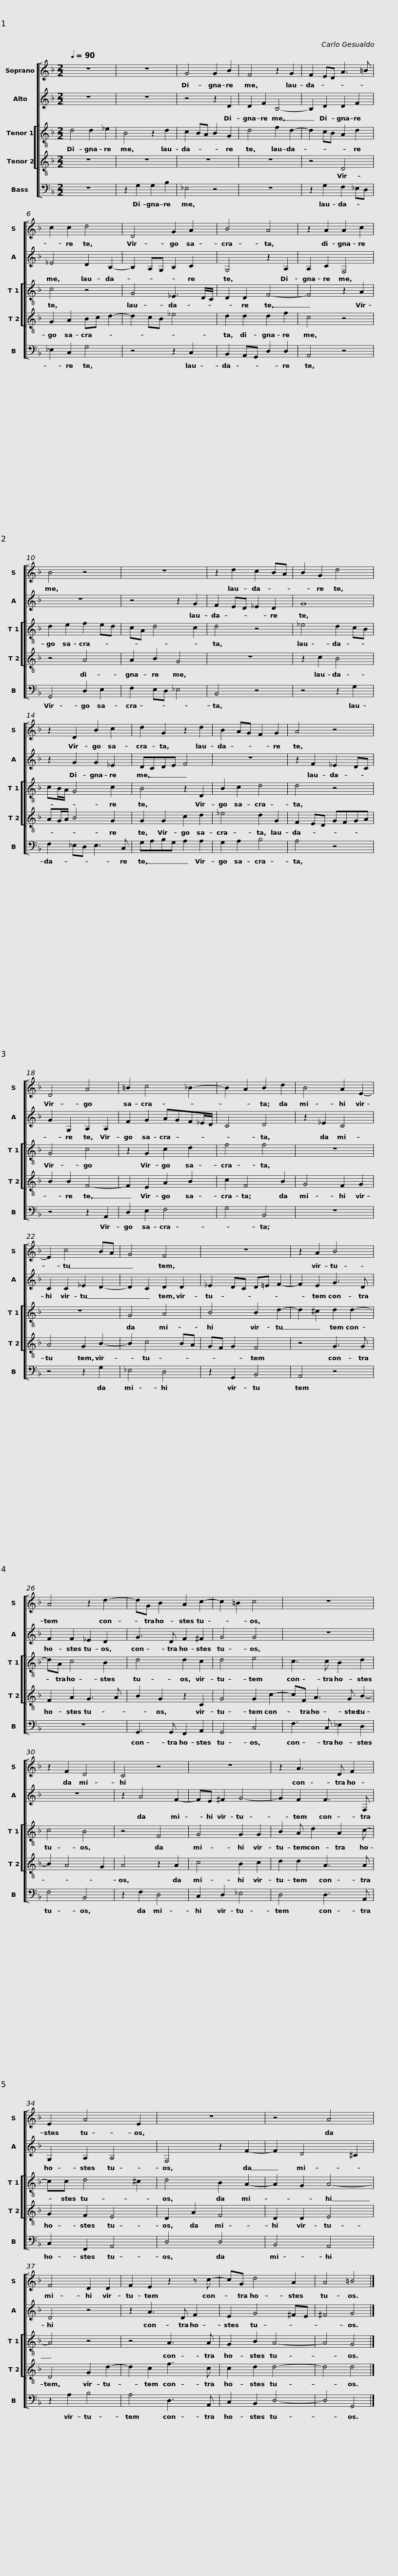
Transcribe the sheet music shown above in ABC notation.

X:1
%%score [ 1 2 [ 3 4 ] 5 ]
L:1/8
Q:1/4=90
M:2/2
I:linebreak $
K:F
V:1 treble
V:2 treble
V:3 treble-8
V:4 treble-8
V:5 bass
V:1
 z8 | z8 | G4 G2 B2 | F4 z2 G2 | F2 ED A3 =B |$ %5
 c2 c2 d4 | D4 G2 A2 | B4 A4 | z2 A2 A2 c2 | B4 z4 |$ %10
 z8 | z2 d2 c2 BA | B2 G2 d4 | z2 D2 B2 c2 |$ d2 G2 z2 d2 | %15
 B2 AG F2 G2 | A4 z4 | D4 A4 | =B2 c4 _B2- |$ B2 A2 B2 d2 | %20
 B4 A2 E2- | E2 c4 BA | G4 F4 | z8 |$ z2 A2 B4 | %25
 A4 z2 d2- | dG B2 A2 c2- | c2 =B2 c4 |$ z8 | z2 F2 D4 | %30
 C4 z4 | z8 |$ z2 A3 D F2 | E2 A4 E2 | z8 | %35
 z4 A4 | F4 D2 D2 |$ F2 E2 z2 z c- | cG d4 A2 | A4 =B4 |] %40
V:2
 z8 | z8 | z4 z2 D2 | D2 F2 B,4- | B,2 D2 D2 F2 |$ %5
 _E4 D2 B,2- | B,2 A,G, B,2 C2 | G,4 z2 A,2 | A,2 C2 F,4 | z8 |$ %10
 z4 z2 G2 | F2 ED _E2 D2 | G8 | z2 G2 G2 _E2 |$ DCDE F4 | %15
 z8 | z2 F2 _E2 DC | G2 G,2 A,2 A,2 | F2 G2 AGF_E/D/ |$ C4 D4 | %20
 z2 _E2 C4 | C2 C2 _E2 D2- | D2 C2 D2 D2 | _E2 DC D=E F2- |$ F2 E2 G3 D | %25
 F2 F2 _E2 D2 | G3 D F2 ^F2 | G4 G4 |$ z8 | z8 | %30
 z2 A4 F2- | FE ^F2 G4- |$ G2 F2 F3 F, | G,2 A,2 A,4 | F,4 z2 F2- | %35
 F2 D4 ^C2 | D4 z4 |$ z2 A3 D F2 | E2 G4 ^FE | ^F4 G4 |] %40
V:3
 d4 d2 _e2 | B4 z2 d2 | c2 BA B2 G2 | d4 f2 d2- | d2 cB A2 d2 |$ %5
 c4 z4 | G4 _E3 D/C/ | D2 D2 F4- | F4 z2 A2 | d2 e2 f2 ed |$ %10
 cA d4 c2 | d4 z4 | _e4 d2 cB | cB/A/ G4 c2 |$ B4 z2 D2 | %15
 B2 c2 d4 | d4 z4 | G4 c4 | z2 G2 c2 d2 |$ f4 f4 | %20
 z8 | z8 | G4 A4 | B4 B2 d2- |$ d2 ^c2 d2 d2- | %25
 dA c4 B2 | d4 d2 c2 | d4 e4 |$ c3 c B2 d2 | c4 B4 | %30
 z4 F4 | G4 G2 G2 |$ B2 A d2 A2 c- | cc d4 ^c2 | d4 B2 A2- | %35
 A2 G2 A4- | A4 z4 |$ z4 A3 A | G2 B2 A4- | A4 G4 |] %40
V:4
 z8 | z8 | z8 | z8 | z4 D4 |$ %5
 G2 A2 Bc d2- | d2 cB _e4 | d2 d2 d2 f2 | c4 z4 | z4 A4 |$ %10
 A2 B2 G4 | z8 | z2 c2 B4 | AG/A/ B4 G2 |$ G2 G2 c2 d2 | %15
 _e4 d2 G2 | F2 ED GFGA | B2 B2 F4- | F2 E2 A2 B2 |$ c2 F4 B2 | %20
 G4 F2 G2 | A4 G2 B2- | B2 c4 BA | GF G2 F4 |$ z4 G3 G | %25
 F2 A2 G3 A | B2 G2 z2 C2 | G4 G2 c2- |$ cF A3 G B2- | B2 A4 G2 | %30
 A4 z2 A2 | c4 B2 c2 |$ d2 d2 A3 A | G2 F2 E4 | D2 A2 F4 | %35
 D2 D2 E4 | D4 G2 d2- |$ d2 c2 f3 c | c2 d2 d4- | d4 d4 |] %40
V:5
 z8 | z2 G,2 G,2 B,2 | _E,4 z4 | z8 | z2 G,2 F,2 _E,D, |$ %5
 _E,2 C,2 G,4 | z4 z2 C,2 | B,,2 A,,G,, D,2 D,2 | A,,4 z4 | G,,4 D,2 E,2 |$ %10
 F,2 E,D, _E,4 | B,,4 z4 | z4 z2 G,2 | F,2 _E,D, E,3 C, |$ G,A,B,G, A,2 A,2 | %15
 G,2 A,2 B,4 | A,4 z4 | z4 z2 A,,2 | D,2 E,2 F,4- |$ G,4 B,,4 | %20
 z8 | z4 z2 G,2 | _E,4 D,4 | z2 G,,2 B,,4 |$ A,,4 z4 | %25
 z8 | G,,3 G,, F,,2 A,,2 | G,,4 C,4 |$ F,3 C, _E,2 D,2 | F,4 B,,4 | %30
 z2 F,2 D,4 | C,2 D,2 _E,4 |$ D,4 D,3 A,, | C,2 F,,2 A,,4 | D,4 D,4 | %35
 B,,4 A,,4 | z2 A,2 B,4 |$ A,4 D,3 A,, | C,2 B,,2 D,4- | D,4 G,,4 |] %40
